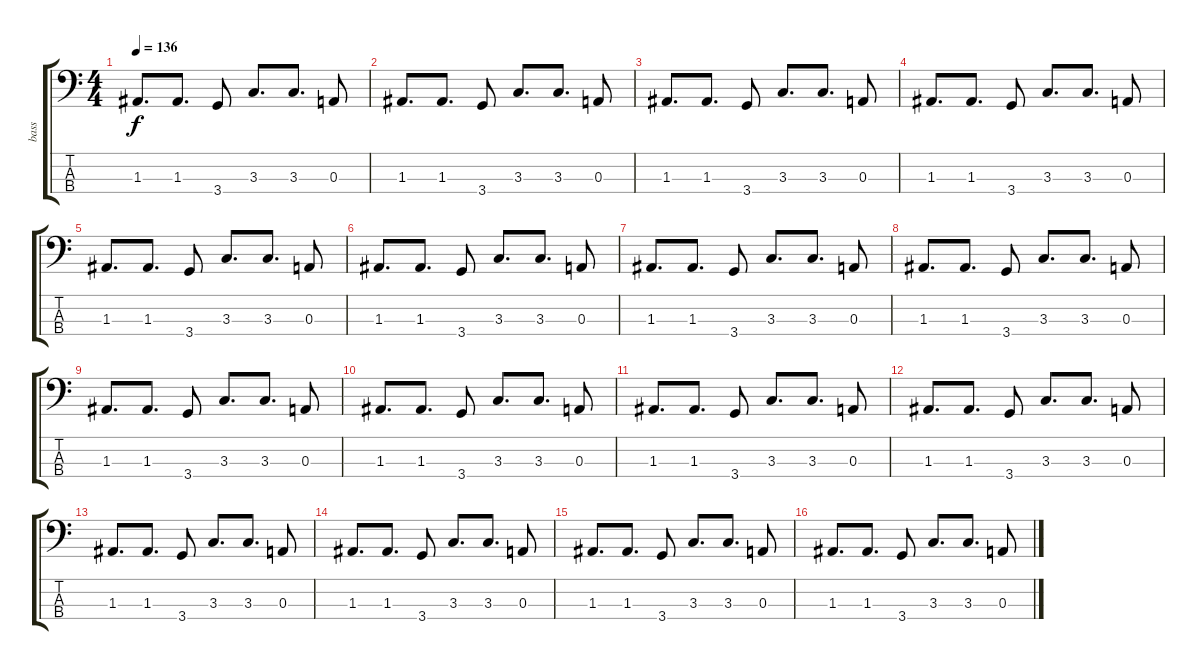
\track ("bass" "bass") {instrument electricbassfinger}
\staff {score tabs}
\tuning (G2 D2 A1 E1) {hide}
\ts (4 4)
\tempo 136
\clef f4
\ks c
1.3.8{d dy f} 1.3.8{d} 3.4.8 3.3.8{d} 3.3.8{d} 0.3.8 |
1.3.8{d} 1.3.8{d} 3.4.8 3.3.8{d} 3.3.8{d} 0.3.8 |
1.3.8{d} 1.3.8{d} 3.4.8 3.3.8{d} 3.3.8{d} 0.3.8 |
1.3.8{d} 1.3.8{d} 3.4.8 3.3.8{d} 3.3.8{d} 0.3.8 |
1.3.8{d} 1.3.8{d} 3.4.8 3.3.8{d} 3.3.8{d} 0.3.8 |
1.3.8{d} 1.3.8{d} 3.4.8 3.3.8{d} 3.3.8{d} 0.3.8 |
1.3.8{d} 1.3.8{d} 3.4.8 3.3.8{d} 3.3.8{d} 0.3.8 |
1.3.8{d} 1.3.8{d} 3.4.8 3.3.8{d} 3.3.8{d} 0.3.8 |
1.3.8{d} 1.3.8{d} 3.4.8 3.3.8{d} 3.3.8{d} 0.3.8 |
1.3.8{d} 1.3.8{d} 3.4.8 3.3.8{d} 3.3.8{d} 0.3.8 |
1.3.8{d} 1.3.8{d} 3.4.8 3.3.8{d} 3.3.8{d} 0.3.8 |
1.3.8{d} 1.3.8{d} 3.4.8 3.3.8{d} 3.3.8{d} 0.3.8 |
1.3.8{d} 1.3.8{d} 3.4.8 3.3.8{d} 3.3.8{d} 0.3.8 |
1.3.8{d} 1.3.8{d} 3.4.8 3.3.8{d} 3.3.8{d} 0.3.8 |
1.3.8{d} 1.3.8{d} 3.4.8 3.3.8{d} 3.3.8{d} 0.3.8 |
1.3.8{d} 1.3.8{d} 3.4.8 3.3.8{d} 3.3.8{d} 0.3.8
